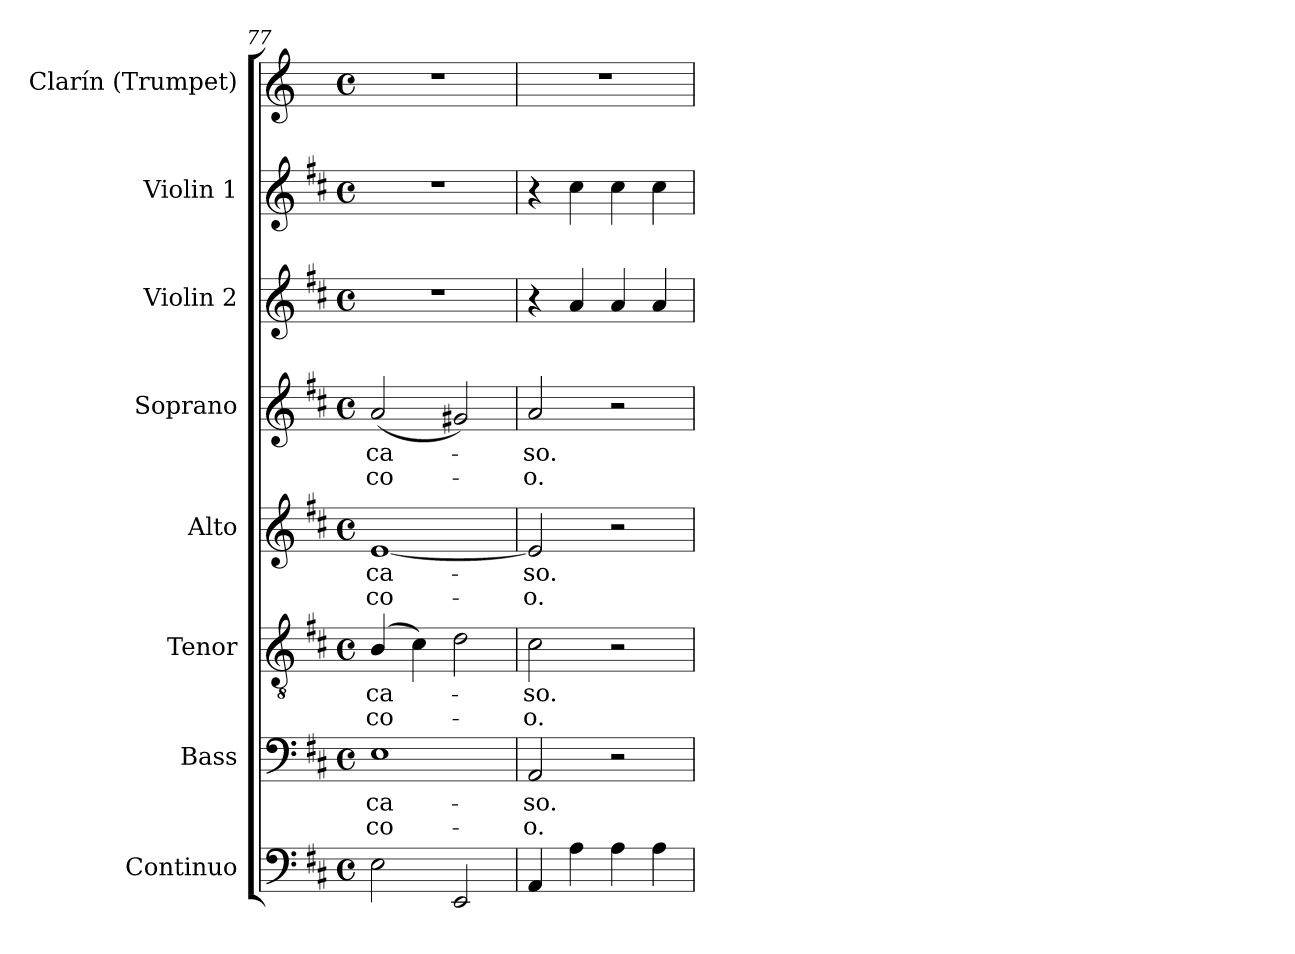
**kern	**kern	**text	**text	**kern	**text	**text	**kern	**text	**text	**kern	**text	**text	**kern	**kern	**kern
*part8	*part7	*part7	*part7	*part6	*part6	*part6	*part5	*part5	*part5	*part4	*part4	*part4	*part3	*part2	*part1
*staff8	*staff7	*staff7	*staff7	*staff6	*staff6	*staff6	*staff5	*staff5	*staff5	*staff4	*staff4	*staff4	*staff3	*staff2	*staff1
*I"Continuo	*I"Bass	*	*	*I"Tenor	*	*	*I"Alto	*	*	*I"Soprano	*	*	*I"Violin 2	*I"Violin 1	*I"Clarín (Trumpet)
*I'Cont.	*I'B.	*	*	*I'T.	*	*	*I'A.	*	*	*I'S.	*	*	*I'Vln. 2	*I'Vln. 1	*I'Tpt.
*clefF4	*clefF4	*	*	*clefGv2	*	*	*clefG2	*	*	*clefG2	*	*	*clefG2	*clefG2	*clefG2
*	*	*	*	*ITrd7c12	*	*	*	*	*	*	*	*	*	*	*ITrd-1c-2
*k[f#c#]	*k[f#c#]	*	*	*k[f#c#]	*	*	*k[f#c#]	*	*	*k[f#c#]	*	*	*k[f#c#]	*k[f#c#]	*k[f#c#]
*D:	*D:	*	*	*D:	*	*	*D:	*	*	*D:	*	*	*D:	*D:	*D:
*M4/4	*M4/4	*	*	*M4/4	*	*	*M4/4	*	*	*M4/4	*	*	*M4/4	*M4/4	*M4/4
*met(c)	*met(c)	*	*	*met(c)	*	*	*met(c)	*	*	*met(c)	*	*	*met(c)	*met(c)	*met(c)
=77	=77	=77	=77	=77	=77	=77	=77	=77	=77	=77	=77	=77	=77	=77	=77
!	!	!LO:LY:b:color=#000000	!LO:LY:b:color=#000000	!	!	!	!	!	!	!	!	!	!	!	!
!	!	!	!	!	!LO:LY:b:color=#000000	!LO:LY:b:color=#000000	!	!	!	!	!	!	!	!	!
!	!	!	!	!	!	!	!	!LO:LY:b:color=#000000	!LO:LY:b:color=#000000	!	!	!	!	!	!
!	!	!	!	!	!	!	!	!	!	!	!LO:LY:b:color=#000000	!LO:LY:b:color=#000000	!	!	!
2Ei\	1Ei	-ca-	-co-	(4BBi/	-ca-	-co-	[1ei	-ca-	-co-	(2ai/	-ca-	-co-	1r	1r	1r
.	.	.	.	4C#i\)	.	.	.	.	.	.	.	.	.	.	.
2EEi/	.	.	.	2Di\	.	.	.	.	.	2g#Xi/)	.	.	.	.	.
=78	=78	=78	=78	=78	=78	=78	=78	=78	=78	=78	=78	=78	=78	=78	=78
!	!	!LO:LY:b:color=#000000	!LO:LY:b:color=#000000	!	!	!	!	!	!	!	!	!	!	!	!
!	!	!	!	!	!LO:LY:b:color=#000000	!LO:LY:b:color=#000000	!	!	!	!	!	!	!	!	!
!	!	!	!	!	!	!	!	!LO:LY:b:color=#000000	!LO:LY:b:color=#000000	!	!	!	!	!	!
!	!	!	!	!	!	!	!	!	!	!	!LO:LY:b:color=#000000	!LO:LY:b:color=#000000	!	!	!
4AAi/	2AAi/	-so.	-o.	2C#i\	-so.	-o.	2ei/]	-so.	-o.	2ai/	-so.	-o.	4r	4r	1r
4Ai\	.	.	.	.	.	.	.	.	.	.	.	.	4ai/	4cc#i\	.
4Ai\	2r	.	.	2r	.	.	2r	.	.	2r	.	.	4ai/	4cc#i\	.
4Ai\	.	.	.	.	.	.	.	.	.	.	.	.	4ai/	4cc#i\	.
=	=	=	=	=	=	=	=	=	=	=	=	=	=	=	=
*-	*-	*-	*-	*-	*-	*-	*-	*-	*-	*-	*-	*-	*-	*-	*-
